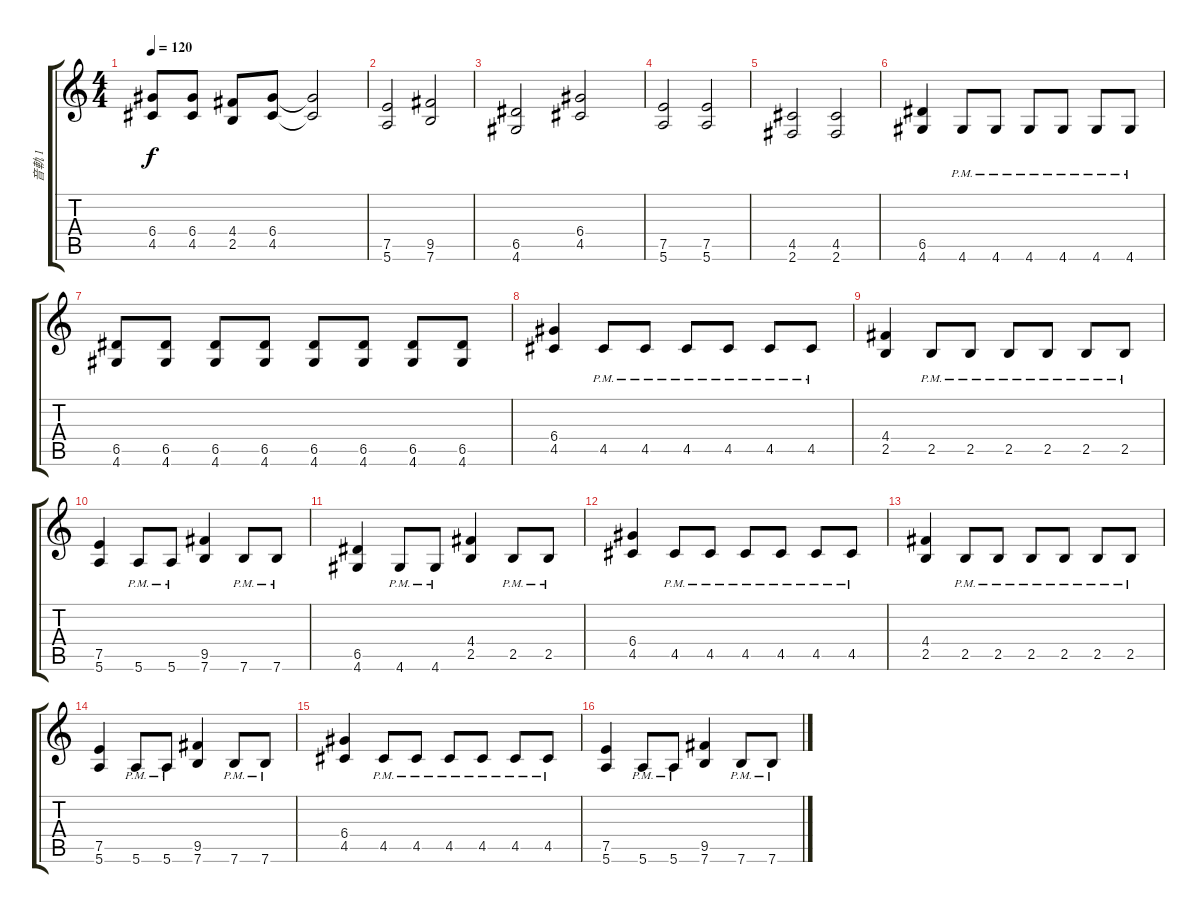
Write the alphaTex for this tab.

\track ("音軌 1" "音軌 1") {instrument overdrivenguitar}
\staff {score tabs}
\tuning (E4 B3 G3 D3 A2 E2) {hide}
\ts (4 4)
\tempo 120
\clef g2
\ks c
(6.4 4.5).8{dy f} (6.4 4.5).8 (4.4 2.5).8 (6.4 4.5).8 (6.4{t} 4.5{t}).2 |
(7.5 5.6).2 (9.5 7.6).2 |
(6.5 4.6).2 (6.4 4.5).2 |
(7.5 5.6).2 (7.5 5.6).2 |
(4.5 2.6).2 (4.5 2.6).2 |
(6.5 4.6).4 4.6{pm}.8 4.6{pm}.8 4.6{pm}.8 4.6{pm}.8 4.6{pm}.8 4.6{pm}.8 |
(6.5 4.6).8 (6.5 4.6).8 (6.5 4.6).8 (6.5 4.6).8 (6.5 4.6).8 (6.5 4.6).8 (6.5 4.6).8 (6.5 4.6).8 |
(6.4 4.5).4 4.5{pm}.8 4.5{pm}.8 4.5{pm}.8 4.5{pm}.8 4.5{pm}.8 4.5{pm}.8 |
(4.4 2.5).4 2.5{pm}.8 2.5{pm}.8 2.5{pm}.8 2.5{pm}.8 2.5{pm}.8 2.5{pm}.8 |
(7.5 5.6).4 5.6{pm}.8 5.6{pm}.8 (9.5 7.6).4 7.6{pm}.8 7.6{pm}.8 |
(6.5 4.6).4 4.6{pm}.8 4.6{pm}.8 (4.4 2.5).4 2.5{pm}.8 2.5{pm}.8 |
(6.4 4.5).4 4.5{pm}.8 4.5{pm}.8 4.5{pm}.8 4.5{pm}.8 4.5{pm}.8 4.5{pm}.8 |
(4.4 2.5).4 2.5{pm}.8 2.5{pm}.8 2.5{pm}.8 2.5{pm}.8 2.5{pm}.8 2.5{pm}.8 |
(7.5 5.6).4 5.6{pm}.8 5.6{pm}.8 (9.5 7.6).4 7.6{pm}.8 7.6{pm}.8 |
(6.4 4.5).4 4.5{pm}.8 4.5{pm}.8 4.5{pm}.8 4.5{pm}.8 4.5{pm}.8 4.5{pm}.8 |
(7.5 5.6).4 5.6{pm}.8 5.6{pm}.8 (9.5 7.6).4 7.6{pm}.8 7.6{pm}.8
